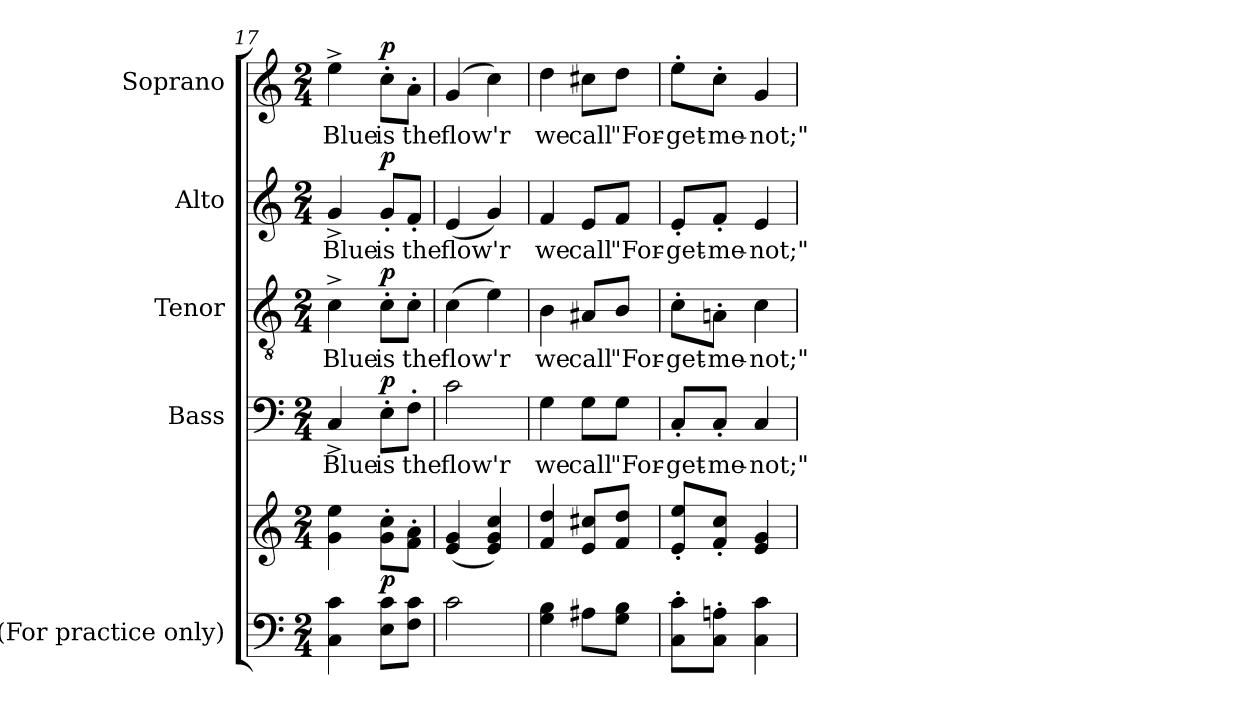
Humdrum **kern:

**kern	**kern	**dynam	**kern	**text	**dynam	**kern	**text	**dynam	**kern	**text	**dynam	**kern	**text	**dynam
*part5	*part5	*part5	*part4	*part4	*part4	*part3	*part3	*part3	*part2	*part2	*part2	*part1	*part1	*part1
*staff6	*staff5	*staff5/6	*staff4	*staff4	*staff4	*staff3	*staff3	*staff3	*staff2	*staff2	*staff2	*staff1	*staff1	*staff1
*I"(For   practice only)	*	*	*I"Bass	*	*	*I"Tenor	*	*	*I"Alto	*	*	*I"Soprano	*	*
*	*	*	*I'B.	*	*	*I'T.	*	*	*I'A.	*	*	*I'S.	*	*
!!LO:PB:g=z
*clefF4	*clefG2	*	*clefF4	*	*	*clefGv2	*	*	*clefG2	*	*	*clefG2	*	*
*	*	*	*	*	*	*ITrd7c12	*	*	*	*	*	*	*	*
*k[]	*k[]	*	*k[]	*	*	*k[]	*	*	*k[]	*	*	*k[]	*	*
*C:	*C:	*	*C:	*	*	*C:	*	*	*C:	*	*	*C:	*	*
*M2/4	*M2/4	*	*M2/4	*	*	*M2/4	*	*	*M2/4	*	*	*M2/4	*	*
=17	=17	=17	=17	=17	=17	=17	=17	=17	=17	=17	=17	=17	=17	=17
!	!	!	!	!LO:LY:b:color=#000000	!	!	!	!	!	!	!	!	!	!
!	!	!	!	!	!	!	!LO:LY:b:color=#000000	!	!	!	!	!	!	!
!	!	!	!	!	!	!	!	!	!	!LO:LY:b:color=#000000	!	!	!	!
!	!	!	!	!	!	!	!	!	!	!	!	!	!LO:LY:b:color=#000000	!
4Ci\ 4ci	4gi\ 4eei	mp mf	4C^i/	Blue	.	4C^i\	Blue	mf mf	4g^i/	Blue	.	4ee^i\	Blue	mf mf
!	!	!	!	!LO:LY:b:color=#000000	!	!	!	!	!	!	!	!	!	!
!	!	!	!	!	!	!	!LO:LY:b:color=#000000	!	!	!	!	!	!	!
!	!	!	!	!	!	!	!	!	!	!LO:LY:b:color=#000000	!	!	!	!
!	!	!	!	!	!	!	!	!	!	!	!	!	!LO:LY:b:color=#000000	!
8Ei\ 8ciL	8gi\' 8cci'L	p	8E'i\L	is	p	8C'i\L	is	p	8g'i/L	is	p	8cc'i\L	is	p
!	!	!	!	!LO:LY:b:color=#000000	!	!	!	!	!	!	!	!	!	!
!	!	!	!	!	!	!	!LO:LY:b:color=#000000	!	!	!	!	!	!	!
!	!	!	!	!	!	!	!	!	!	!LO:LY:b:color=#000000	!	!	!	!
!	!	!	!	!	!	!	!	!	!	!	!	!	!LO:LY:b:color=#000000	!
8Fi\ 8ciJ	8fi\' 8ai'J	.	8F'i\J	the	.	8C'i\J	the	.	8f'i/J	the	.	8a'i\J	the	.
=18	=18	=18	=18	=18	=18	=18	=18	=18	=18	=18	=18	=18	=18	=18
!	!	!	!	!LO:LY:b:color=#000000	!	!	!	!	!	!	!	!	!	!
!	!	!	!	!	!	!	!LO:LY:b:color=#000000	!	!	!	!	!	!	!
!	!	!	!	!	!	!	!	!	!	!LO:LY:b:color=#000000	!	!	!	!
!	!	!	!	!	!	!	!	!	!	!	!	!	!LO:LY:b:color=#000000	!
2ci\	(4ei/ 4gi	.	2ci\	flow'r	.	(4Ci\	flow'r	.	(4ei/	flow'r	.	(4gi/	flow'r	.
.	4ei/ 4gi 4cci)	.	.	.	.	4Ei\)	.	.	4gi/)	.	.	4cci\)	.	.
=19	=19	=19	=19	=19	=19	=19	=19	=19	=19	=19	=19	=19	=19	=19
!	!	!	!	!LO:LY:b:color=#000000	!	!	!	!	!	!	!	!	!	!
!	!	!	!	!	!	!	!LO:LY:b:color=#000000	!	!	!	!	!	!	!
!	!	!	!	!	!	!	!	!	!	!LO:LY:b:color=#000000	!	!	!	!
!	!	!	!	!	!	!	!	!	!	!	!	!	!LO:LY:b:color=#000000	!
4Gi\ 4Bi	4fi/ 4ddi	.	4Gi\	we	.	4BBi\	we	.	4fi/	we	.	4ddi\	we	.
!	!	!	!	!LO:LY:b:color=#000000	!	!	!	!	!	!	!	!	!	!
!	!	!	!	!	!	!	!LO:LY:b:color=#000000	!	!	!	!	!	!	!
!	!	!	!	!	!	!	!	!	!	!LO:LY:b:color=#000000	!	!	!	!
!	!	!	!	!	!	!	!	!	!	!	!	!	!LO:LY:b:color=#000000	!
8A#Xi\L	8ei/ 8cc#XiL	.	8Gi\L	call	.	8AA#Xi/L	call	.	8ei/L	call	.	8cc#Xi\L	call	.
!	!	!	!	!LO:LY:b:color=#000000	!	!	!	!	!	!	!	!	!	!
!	!	!	!	!	!	!	!LO:LY:b:color=#000000	!	!	!	!	!	!	!
!	!	!	!	!	!	!	!	!	!	!LO:LY:b:color=#000000	!	!	!	!
!	!	!	!	!	!	!	!	!	!	!	!	!	!LO:LY:b:color=#000000	!
8Gi\ 8BiJ	8fi/ 8ddiJ	.	8Gi\J	"For-	.	8BBi/J	"For-	.	8fi/J	"For-	.	8ddi\J	"For-	.
=20	=20	=20	=20	=20	=20	=20	=20	=20	=20	=20	=20	=20	=20	=20
*^	*	*	*	*	*	*	*	*	*	*	*	*	*	*
!	!	!	!	!	!LO:LY:b:color=#000000	!	!	!	!	!	!	!	!	!	!
!	!	!	!	!	!	!	!	!LO:LY:b:color=#000000	!	!	!	!	!	!	!
!	!	!	!	!	!	!	!	!	!	!	!LO:LY:b:color=#000000	!	!	!	!
!	!	!	!	!	!	!	!	!	!	!	!	!	!	!LO:LY:b:color=#000000	!
8Ci\' 8ci'L	8ryy	8ei/' 8eei'L	.	8C'i/L	-get-	.	8C'i\L	-get-	.	8e'i/L	-get-	.	8ee'i\L	-get-	.
!	!	!	!	!	!LO:LY:b:color=#000000	!	!	!	!	!	!	!	!	!	!
!	!	!	!	!	!	!	!	!LO:LY:b:color=#000000	!	!	!	!	!	!	!
!	!	!	!	!	!	!	!	!	!	!	!LO:LY:b:color=#000000	!	!	!	!
!	!	!	!	!	!	!	!	!	!	!	!	!	!	!LO:LY:b:color=#000000	!
8Ci\' 8Ani'J	8ryy	8fi/' 8cci'J	.	8C'i/J	-me-	.	8AAn'i\J	-me-	.	8f'i/J	-me-	.	8cc'i\J	-me-	.
!	!	!	!	!	!LO:LY:b:color=#000000	!	!	!	!	!	!	!	!	!	!
!	!	!	!	!	!	!	!	!LO:LY:b:color=#000000	!	!	!	!	!	!	!
!	!	!	!	!	!	!	!	!	!	!	!LO:LY:b:color=#000000	!	!	!	!
!	!	!	!	!	!	!	!	!	!	!	!	!	!	!LO:LY:b:color=#000000	!
4Ci\ 4ci	4ryy	4ei/ 4gi	.	4Ci/	-not;"	.	4Ci\	-not;"	.	4ei/	-not;"	.	4gi/	-not;"	.
*v	*v	*	*	*	*	*	*	*	*	*	*	*	*	*	*
=	=	=	=	=	=	=	=	=	=	=	=	=	=	=
*-	*-	*-	*-	*-	*-	*-	*-	*-	*-	*-	*-	*-	*-	*-
